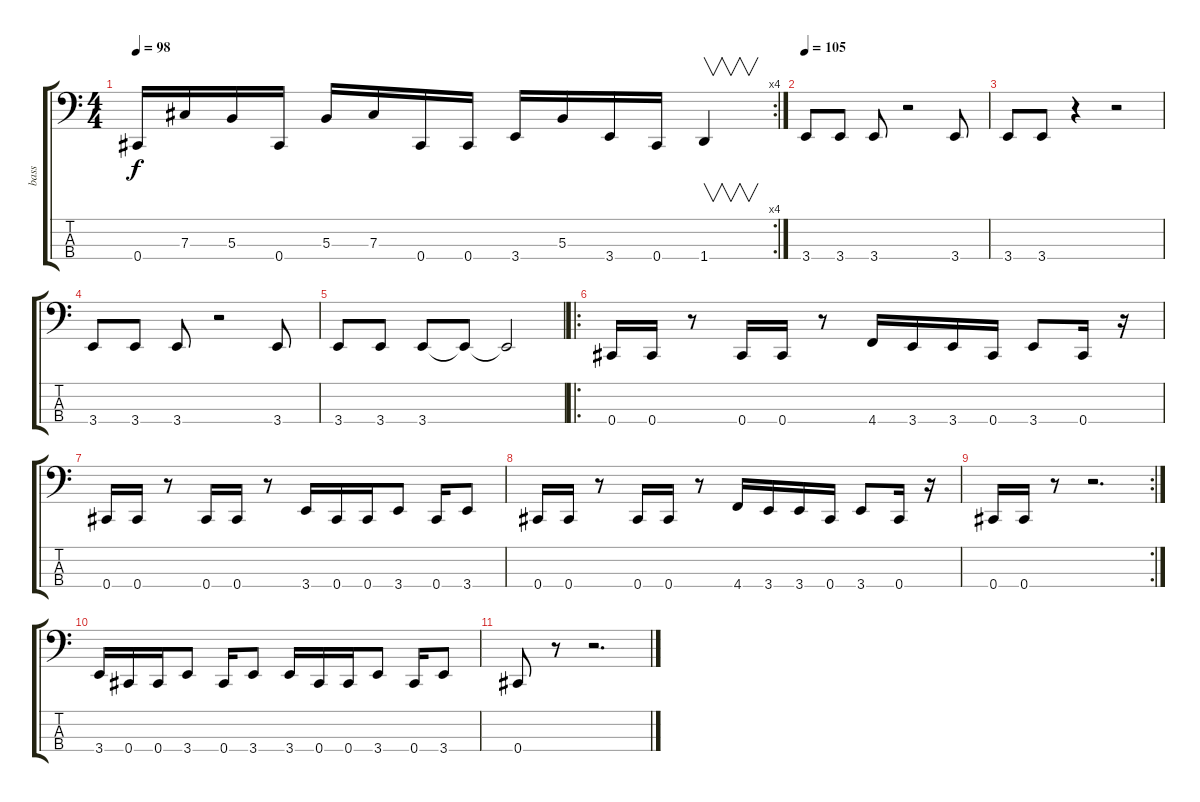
\track ("bass" "bass") {instrument electricbassfinger}
\staff {score tabs}
\tuning (E2 B1 Gb1 Db1) {hide}
\rc 4
\ts (4 4)
\tempo 98
\clef f4
\ks c
0.4.16{dy f} 7.3.16 5.3.16 0.4.16 5.3.16 7.3.16 0.4.16 0.4.16 3.4.16 5.3.16 3.4.16 0.4.16 1.4.4{v} |
\tempo 105
3.4.8 3.4.8 3.4.8 r.2 3.4.8 |
3.4.8 3.4.8 r.4 r.2 |
3.4.8 3.4.8 3.4.8 r.2 3.4.8 |
3.4.8 3.4.8 3.4.8 3.4{t}.8 3.4{t}.2 |
\ro
0.4.16 0.4.16 r.8 0.4.16 0.4.16 r.8 4.4.16 3.4.16 3.4.16 0.4.16 3.4.8 0.4.16 r.16 |
0.4.16 0.4.16 r.8 0.4.16 0.4.16 r.8 3.4.16 0.4.16 0.4.16 3.4.8 0.4.16 3.4.8 |
0.4.16 0.4.16 r.8 0.4.16 0.4.16 r.8 4.4.16 3.4.16 3.4.16 0.4.16 3.4.8 0.4.16 r.16 |
\rc 2
0.4.16 0.4.16 r.8 r.2{d} |
3.4.16 0.4.16 0.4.16 3.4.8 0.4.16 3.4.8 3.4.16 0.4.16 0.4.16 3.4.8 0.4.16 3.4.8 |
0.4.8 r.8 r.2{d}
